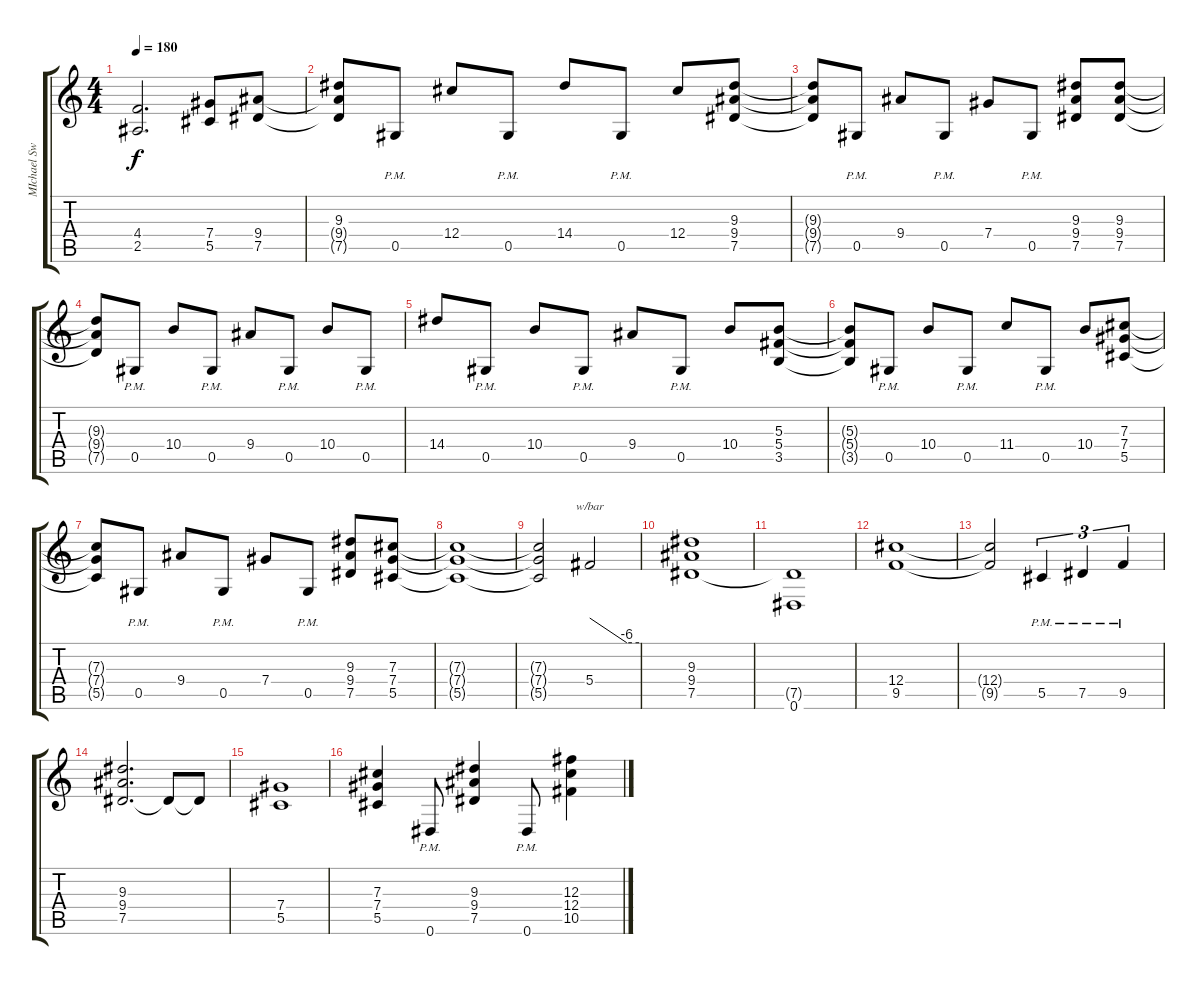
\track ("MIchael Sweet Rythm" "MIchael Sw") {instrument distortionguitar}
\staff {score tabs}
\tuning (Eb4 Bb3 Gb3 Db3 Ab2 Eb2) {hide}
\ts (4 4)
\tempo 180
\clef g2
\ks c
(4.4{t} 2.5{t}).2{d dy f} (7.4 5.5).8 (9.4 7.5).8 |
(9.3 9.4{t} 7.5{t}).8 0.5{pm}.8 12.4.8 0.5{pm}.8 14.4.8 0.5{pm}.8 12.4.8 (9.3 9.4 7.5).8 |
(9.3{t} 9.4{t} 7.5{t}).8 0.5{pm}.8 9.4.8 0.5{pm}.8 7.4.8 0.5{pm}.8 (9.3 9.4 7.5).8 (9.3 9.4 7.5).8 |
(9.3{t} 9.4{t} 7.5{t}).8 0.5{pm}.8 10.4.8 0.5{pm}.8 9.4.8 0.5{pm}.8 10.4.8 0.5{pm}.8 |
14.4.8 0.5{pm}.8 10.4.8 0.5{pm}.8 9.4.8 0.5{pm}.8 10.4.8 (5.3 5.4 3.5).8 |
(5.3{t} 5.4{t} 3.5{t}).8 0.5{pm}.8 10.4.8 0.5{pm}.8 11.4.8 0.5{pm}.8 10.4.8 (7.3 7.4 5.5).8 |
(7.3{t} 7.4{t} 5.5{t}).8 0.5{pm}.8 9.4.8 0.5{pm}.8 7.4.8 0.5{pm}.8 (9.3 9.4 7.5).8 (7.3 7.4 5.5).8 |
(7.3{t} 7.4{t} 5.5{t}).1 |
(7.3{t} 7.4{t} 5.5{t}).2 5.4.2{tbe (custom default 0 0 45 -24 60 -24)} |
(9.3 9.4 7.5).1 |
(7.5{t} 0.6).1 |
(12.4 9.5).1 |
(12.4{t} 9.5{t}).2 5.5{pm}.4{tu (3 2)} 7.5{pm}.4{tu (3 2)} 9.5{pm}.4{tu (3 2)} |
(9.3 9.4 7.5).2{d} 7.5{t}.8 7.5{t}.8 |
(7.4 5.5).1 |
(7.3 7.4 5.5).4 0.6{pm}.8 (9.3 9.4 7.5).4 0.6{pm}.8 (12.3 12.4 10.5).4
